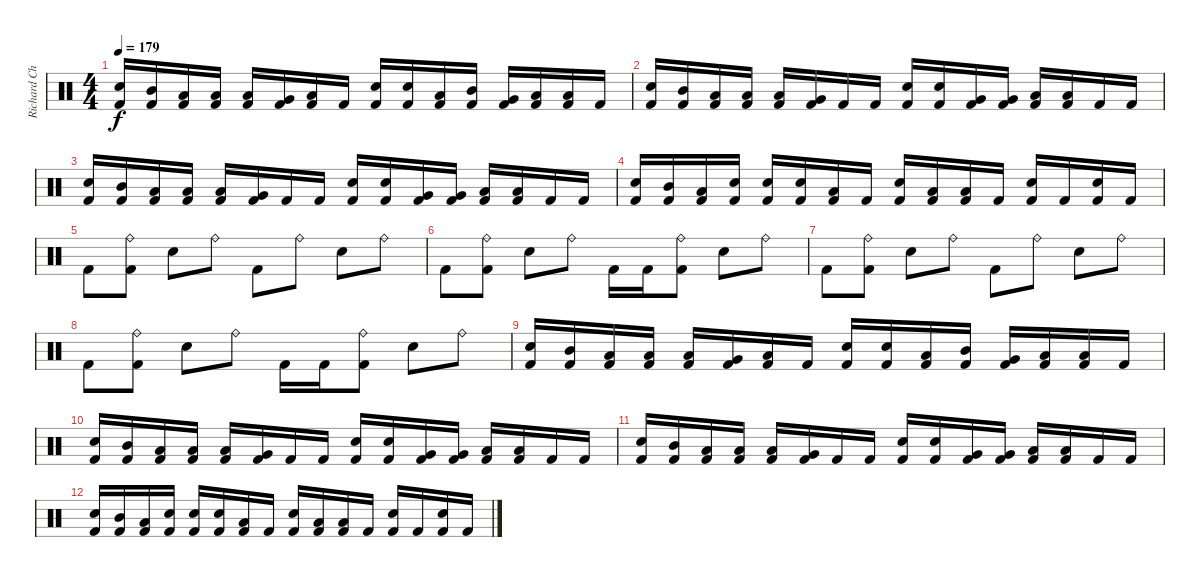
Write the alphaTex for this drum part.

\track ("Richard Christy" "Richard Ch") {instrument percussion}
\staff {score}
\articulation defaults
\ts (4 4)
\tempo 179
\clef neutral
\ks c
("Electric Snare (hit)" "Kick (hit) 2").16{dy f} ("Mid Tom (hit)" "Kick (hit) 2").16 ("Low Tom (hit)" "Kick (hit) 2").16 ("Low Tom (hit)" "Kick (hit) 2").16 ("Low Tom (hit)" "Kick (hit) 2").16 ("Very Low Tom (hit)" "Kick (hit) 2").16 ("Low Floor Tom (hit)" "Kick (hit) 2").16 "Kick (hit) 2".16 ("Electric Snare (hit)" "Kick (hit) 2").16 ("Electric Snare (hit)" "Kick (hit) 2").16 ("Low Tom (hit)" "Kick (hit) 2").16 ("Mid Tom (hit)" "Kick (hit) 2").16 ("Very Low Tom (hit)" "Kick (hit) 2").16 ("Low Floor Tom (hit)" "Kick (hit) 2").16 ("Low Floor Tom (hit)" "Kick (hit) 2").16 "Kick (hit) 2".16 |
("Electric Snare (hit)" "Kick (hit) 2").16 ("Mid Tom (hit)" "Kick (hit) 2").16 ("Low Tom (hit)" "Kick (hit) 2").16 ("Low Tom (hit)" "Kick (hit) 2").16 ("Low Tom (hit)" "Kick (hit) 2").16 ("Very Low Tom (hit)" "Kick (hit) 2").16 "Kick (hit) 2".16 "Kick (hit) 2".16 ("Electric Snare (hit)" "Kick (hit) 2").16 ("Electric Snare (hit)" "Kick (hit) 2").16 ("Very Low Tom (hit)" "Kick (hit) 2").16 ("Very Low Tom (hit)" "Kick (hit) 2").16 ("Low Floor Tom (hit)" "Kick (hit) 2").16 ("Low Floor Tom (hit)" "Kick (hit) 2").16 "Kick (hit) 2".16 "Kick (hit) 2".16 |
("Electric Snare (hit)" "Kick (hit) 2").16 ("Mid Tom (hit)" "Kick (hit) 2").16 ("Low Tom (hit)" "Kick (hit) 2").16 ("Low Tom (hit)" "Kick (hit) 2").16 ("Low Tom (hit)" "Kick (hit) 2").16 ("Very Low Tom (hit)" "Kick (hit) 2").16 "Kick (hit) 2".16 "Kick (hit) 2".16 ("Electric Snare (hit)" "Kick (hit) 2").16 ("Electric Snare (hit)" "Kick (hit) 2").16 ("Very Low Tom (hit)" "Kick (hit) 2").16 ("Very Low Tom (hit)" "Kick (hit) 2").16 ("Low Floor Tom (hit)" "Kick (hit) 2").16 ("Low Floor Tom (hit)" "Kick (hit) 2").16 "Kick (hit) 2".16 "Kick (hit) 2".16 |
("Electric Snare (hit)" "Kick (hit) 2").16 ("Mid Tom (hit)" "Kick (hit) 2").16 ("Low Tom (hit)" "Kick (hit) 2").16 ("Electric Snare (hit)" "Kick (hit) 2").16 ("Electric Snare (hit)" "Kick (hit) 2").16 ("Electric Snare (hit)" "Kick (hit) 2").16 ("Low Floor Tom (hit)" "Kick (hit) 2").16 "Kick (hit) 2".16 ("Electric Snare (hit)" "Kick (hit) 2").16 ("Low Tom (hit)" "Kick (hit) 2").16 ("Low Tom (hit)" "Kick (hit) 2").16 "Kick (hit) 2".16 ("Electric Snare (hit)" "Kick (hit) 2").16 "Kick (hit) 2".16 ("Electric Snare (hit)" "Kick (hit) 2").16 "Kick (hit) 2".16 |
"Kick (hit) 2".8 ("Ride (bell)" "Kick (hit) 2").8 "Electric Snare (hit)".8 "Ride (bell)".8 "Kick (hit) 2".8 "Ride (bell)".8 "Electric Snare (hit)".8 "Ride (bell)".8 |
"Kick (hit) 2".8 ("Ride (bell)" "Kick (hit) 2").8 "Electric Snare (hit)".8 "Ride (bell)".8 "Kick (hit) 2".16 "Kick (hit) 2".16 ("Ride (bell)" "Kick (hit) 2").8 "Electric Snare (hit)".8 "Ride (bell)".8 |
"Kick (hit) 2".8 ("Ride (bell)" "Kick (hit) 2").8 "Electric Snare (hit)".8 "Ride (bell)".8 "Kick (hit) 2".8 "Ride (bell)".8 "Electric Snare (hit)".8 "Ride (bell)".8 |
"Kick (hit) 2".8 ("Ride (bell)" "Kick (hit) 2").8 "Electric Snare (hit)".8 "Ride (bell)".8 "Kick (hit) 2".16 "Kick (hit) 2".16 ("Ride (bell)" "Kick (hit) 2").8 "Electric Snare (hit)".8 "Ride (bell)".8 |
("Electric Snare (hit)" "Kick (hit) 2").16{volume 10} ("Mid Tom (hit)" "Kick (hit) 2").16 ("Low Tom (hit)" "Kick (hit) 2").16 ("Low Tom (hit)" "Kick (hit) 2").16 ("Low Tom (hit)" "Kick (hit) 2").16 ("Very Low Tom (hit)" "Kick (hit) 2").16 ("Low Floor Tom (hit)" "Kick (hit) 2").16 "Kick (hit) 2".16 ("Electric Snare (hit)" "Kick (hit) 2").16 ("Electric Snare (hit)" "Kick (hit) 2").16 ("Low Tom (hit)" "Kick (hit) 2").16 ("Mid Tom (hit)" "Kick (hit) 2").16 ("Very Low Tom (hit)" "Kick (hit) 2").16 ("Low Floor Tom (hit)" "Kick (hit) 2").16 ("Low Floor Tom (hit)" "Kick (hit) 2").16 "Kick (hit) 2".16 |
("Electric Snare (hit)" "Kick (hit) 2").16 ("Mid Tom (hit)" "Kick (hit) 2").16 ("Low Tom (hit)" "Kick (hit) 2").16 ("Low Tom (hit)" "Kick (hit) 2").16 ("Low Tom (hit)" "Kick (hit) 2").16 ("Very Low Tom (hit)" "Kick (hit) 2").16 "Kick (hit) 2".16 "Kick (hit) 2".16 ("Electric Snare (hit)" "Kick (hit) 2").16 ("Electric Snare (hit)" "Kick (hit) 2").16 ("Very Low Tom (hit)" "Kick (hit) 2").16 ("Very Low Tom (hit)" "Kick (hit) 2").16 ("Low Floor Tom (hit)" "Kick (hit) 2").16 ("Low Floor Tom (hit)" "Kick (hit) 2").16 "Kick (hit) 2".16 "Kick (hit) 2".16 |
("Electric Snare (hit)" "Kick (hit) 2").16{volume 0} ("Mid Tom (hit)" "Kick (hit) 2").16 ("Low Tom (hit)" "Kick (hit) 2").16 ("Low Tom (hit)" "Kick (hit) 2").16 ("Low Tom (hit)" "Kick (hit) 2").16 ("Very Low Tom (hit)" "Kick (hit) 2").16 "Kick (hit) 2".16 "Kick (hit) 2".16 ("Electric Snare (hit)" "Kick (hit) 2").16 ("Electric Snare (hit)" "Kick (hit) 2").16 ("Very Low Tom (hit)" "Kick (hit) 2").16 ("Very Low Tom (hit)" "Kick (hit) 2").16 ("Low Floor Tom (hit)" "Kick (hit) 2").16 ("Low Floor Tom (hit)" "Kick (hit) 2").16 "Kick (hit) 2".16 "Kick (hit) 2".16 |
("Electric Snare (hit)" "Kick (hit) 2").16 ("Mid Tom (hit)" "Kick (hit) 2").16 ("Low Tom (hit)" "Kick (hit) 2").16 ("Electric Snare (hit)" "Kick (hit) 2").16 ("Electric Snare (hit)" "Kick (hit) 2").16 ("Electric Snare (hit)" "Kick (hit) 2").16 ("Low Floor Tom (hit)" "Kick (hit) 2").16 "Kick (hit) 2".16 ("Electric Snare (hit)" "Kick (hit) 2").16 ("Low Tom (hit)" "Kick (hit) 2").16 ("Low Tom (hit)" "Kick (hit) 2").16 "Kick (hit) 2".16 ("Electric Snare (hit)" "Kick (hit) 2").16 "Kick (hit) 2".16 ("Electric Snare (hit)" "Kick (hit) 2").16 "Kick (hit) 2".16
